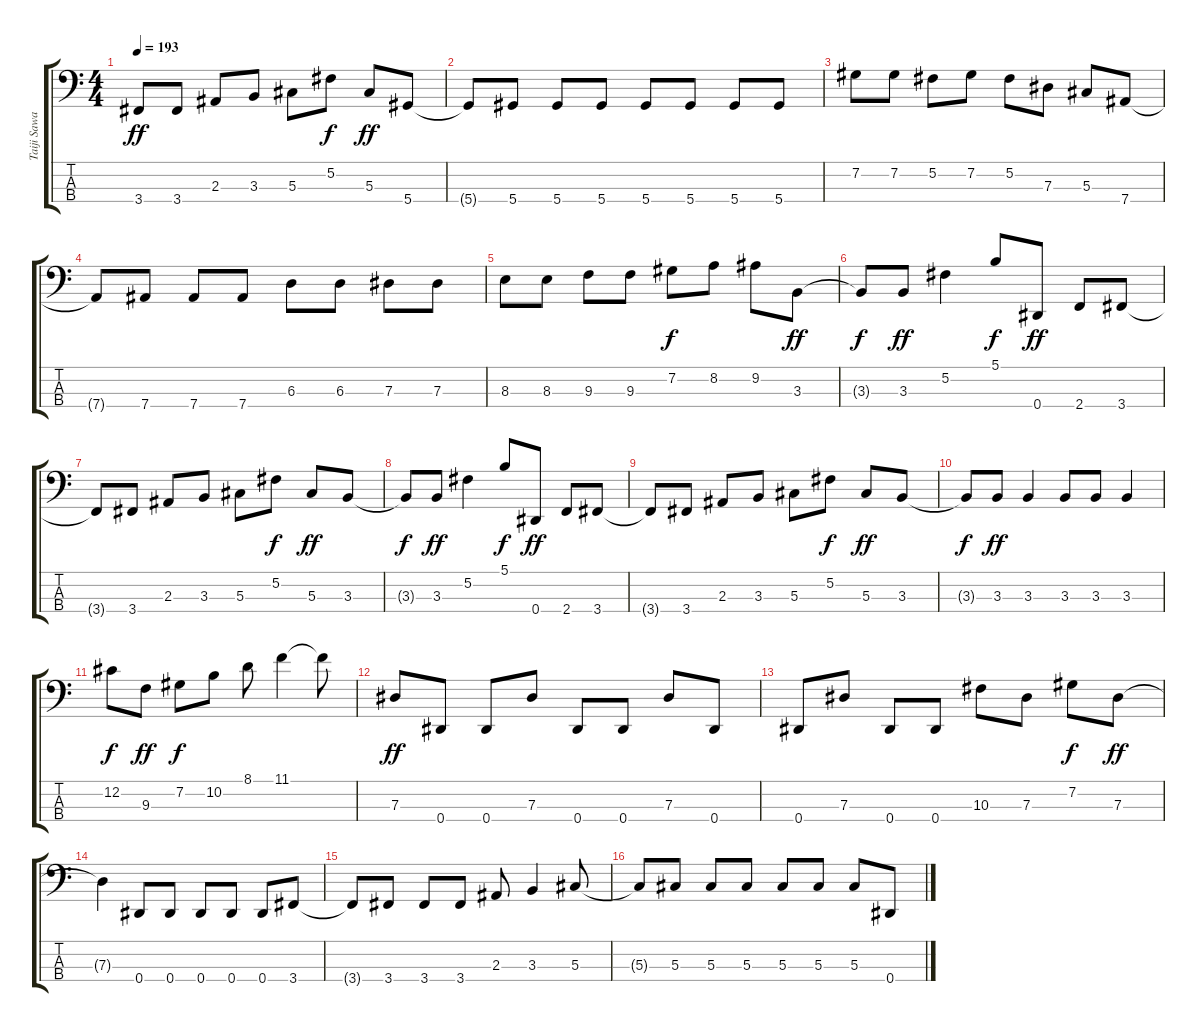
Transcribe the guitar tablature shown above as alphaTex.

\track ("Taiji Sawada (Taiji)" "Taiji Sawa") {instrument electricbasspick}
\staff {score tabs}
\tuning (Gb2 Db2 Ab1 Eb1) {hide}
\ts (4 4)
\tempo 193
\clef f4
\ks c
3.4{t}.8{dy ff} 3.4.8 2.3.8 3.3.8 5.3.8 5.2.8{dy f} 5.3.8{dy ff} 5.4.8 |
5.4{t}.8 5.4.8 5.4.8 5.4.8 5.4.8 5.4.8 5.4.8 5.4.8 |
7.2.8 7.2.8 5.2.8 7.2.8 5.2.8 7.3.8 5.3.8 7.4.8 |
7.4{t}.8 7.4.8 7.4.8 7.4.8 6.3.8 6.3.8 7.3.8 7.3.8 |
8.3.8 8.3.8 9.3.8 9.3.8 7.2.8{dy f} 8.2.8 9.2.8 3.3.8{dy ff} |
3.3{t}.8{dy f} 3.3.8{dy ff} 5.2.4 5.1.8{dy f} 0.4.8{dy ff} 2.4.8 3.4.8 |
3.4{t}.8 3.4.8 2.3.8 3.3.8 5.3.8 5.2.8{dy f} 5.3.8{dy ff} 3.3.8 |
3.3{t}.8{dy f} 3.3.8{dy ff} 5.2.4 5.1.8{dy f} 0.4.8{dy ff} 2.4.8 3.4.8 |
3.4{t}.8 3.4.8 2.3.8 3.3.8 5.3.8 5.2.8{dy f} 5.3.8{dy ff} 3.3.8 |
3.3{t}.8{dy f} 3.3.8{dy ff} 3.3.4 3.3.8 3.3.8 3.3.4 |
12.2.8{dy f} 9.3.8{dy ff} 7.2.8{dy f} 10.2.8 8.1.8 11.1.4 11.1{t}.8 |
7.3.8{dy ff} 0.4.8 0.4.8 7.3.8 0.4.8 0.4.8 7.3.8 0.4.8 |
0.4.8 7.3.8 0.4.8 0.4.8 10.3.8 7.3.8 7.2.8{dy f} 7.3.8{dy ff} |
7.3{t}.4 0.4.8 0.4.8 0.4.8 0.4.8 0.4.8 3.4.8 |
3.4{t}.8 3.4.8 3.4.8 3.4.8 2.3.8 3.3.4 5.3.8 |
5.3{t}.8 5.3.8 5.3.8 5.3.8 5.3.8 5.3.8 5.3.8 0.4.8
